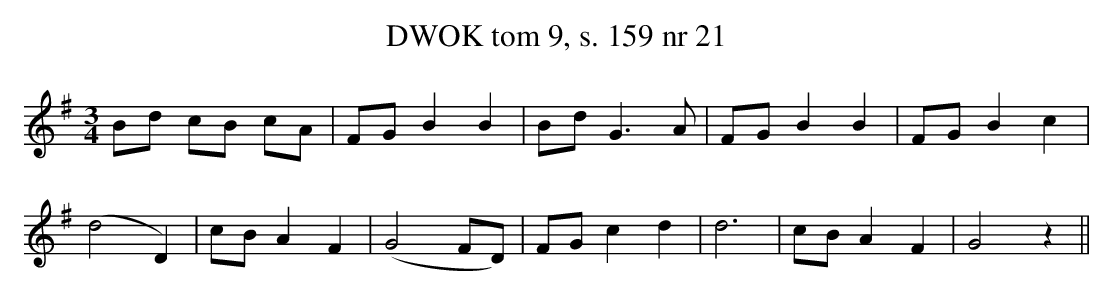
X:1
T:DWOK tom 9, s. 159 nr 21
L:1/16
M:3/4
K:G
B2d2 c2B2 c2A2|F2G2 B4 B4|B2d2 G6A2|F2G2 B4 B4|F2G2 B4 c4|
(d8 D4)|c2B2 A4 F4|(G8 F2D2)|F2G2 c4 d4|d12|c2B2 A4 F4|G8 z4||
